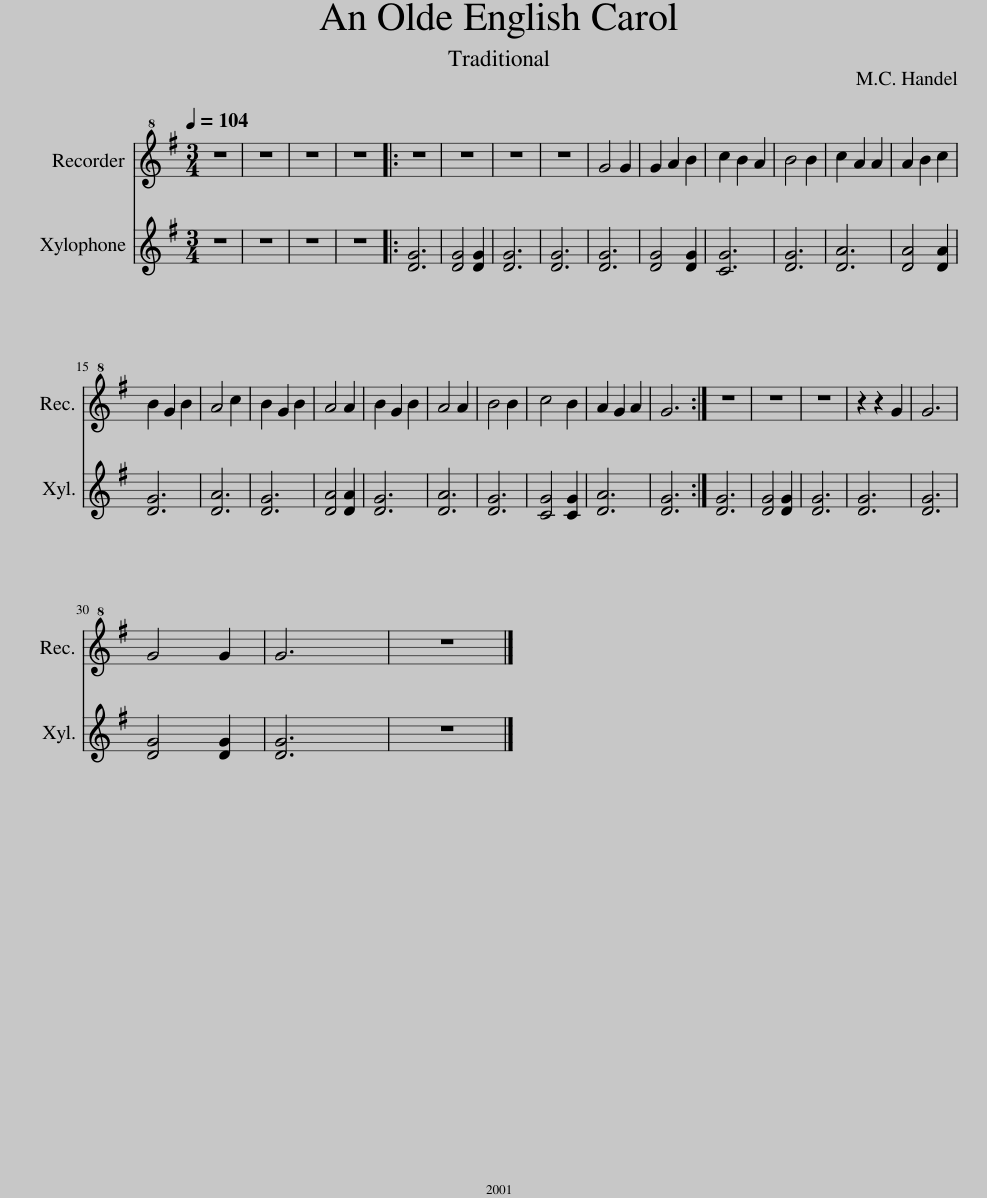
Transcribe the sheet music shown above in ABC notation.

X:1
%%score 1 2
L:1/8
Q:1/4=104
M:3/4
I:linebreak $
K:G
V:1 treble+8
V:2 treble transpose=12
V:1
 z6 | z6 | z6 | z6 |: z6 | %5
 z6 | z6 | z6 | G4 G2 | G2 A2 B2 | %10
 c2 B2 A2 | B4 B2 | c2 A2 A2 | A2 B2 c2 |$ B2 G2 B2 | %15
 A4 c2 | B2 G2 B2 | A4 A2 | B2 G2 B2 | A4 A2 | %20
 B4 B2 | c4 B2 | A2 G2 A2 | G6 :| z6 | %25
 z6 | z6 | z2 z2 G2 | G6 |$ G4 G2 | %30
 G6 | z6 |] %32
V:2
 z6 | z6 | z6 | z6 |: [DG]6 | %5
 [DG]4 [DG]2 | [DG]6 | [DG]6 | [DG]6 | [DG]4 [DG]2 | %10
 [CG]6 | [DG]6 | [DA]6 | [DA]4 [DA]2 |$ [DG]6 | %15
 [DA]6 | [DG]6 | [DA]4 [DA]2 | [DG]6 | [DA]6 | %20
 [DG]6 | [CG]4 [CG]2 | [DA]6 | [DG]6 :| [DG]6 | %25
 [DG]4 [DG]2 | [DG]6 | [DG]6 | [DG]6 |$ [DG]4 [DG]2 | %30
 [DG]6 | z6 |] %32
